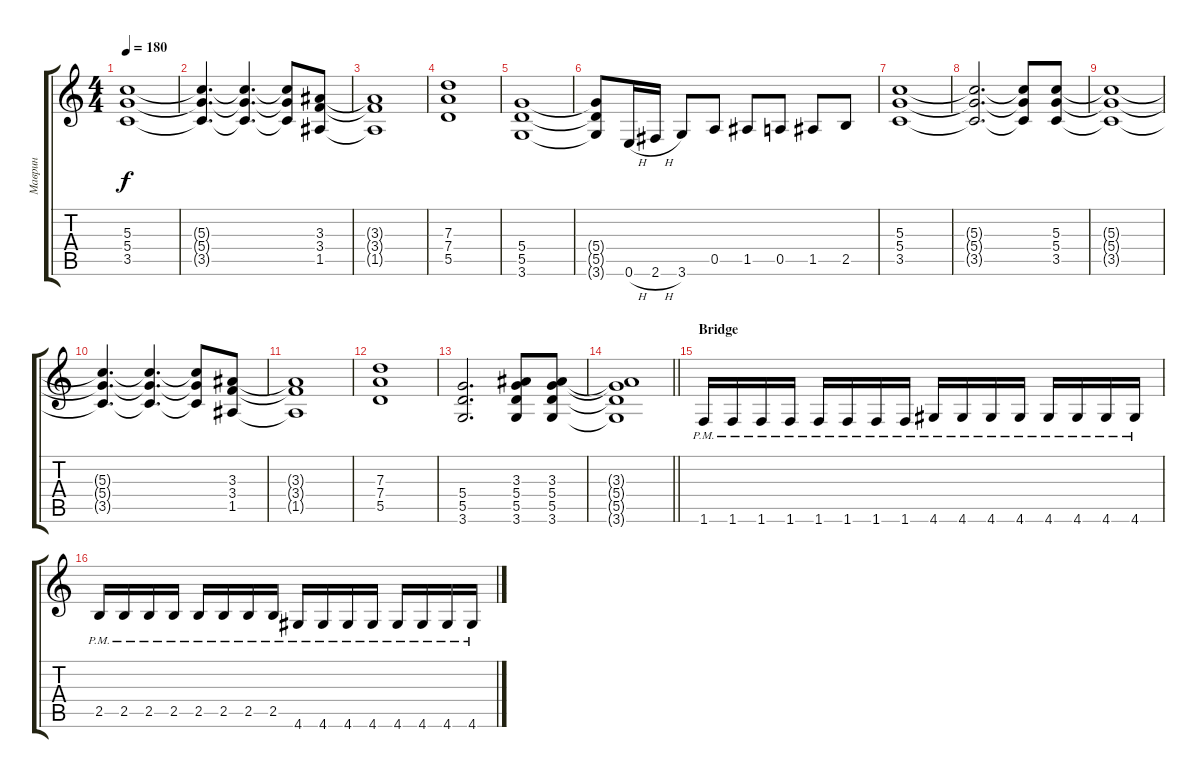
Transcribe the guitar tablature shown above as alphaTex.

\track ("Маврин" "Маврин") {instrument overdrivenguitar}
\staff {score tabs}
\tuning (E4 B3 G3 D3 A2 E2) {hide}
\ts (4 4)
\tempo 180
\clef g2
\ks c
(5.3{t} 5.4{t} 3.5{t}).1{dy f} |
(5.3{t} 5.4{t} 3.5{t}).4{d} (5.3{t} 5.4{t} 3.5{t}).4{d} (5.3{t} 5.4{t} 3.5{t}).8 (3.3 3.4 1.5).8 |
(3.3{t} 3.4{t} 1.5{t}).1 |
(7.3 7.4 5.5).1 |
(5.4 5.5 3.6).1 |
(5.4{t} 5.5{t} 3.6{t}).8 0.6{h}.16 2.6{h}.16 3.6.8 0.5.8 1.5.8 0.5.8 1.5.8 2.5.8 |
(5.3 5.4 3.5).1 |
(5.3{t} 5.4{t} 3.5{t}).2{d} (5.3{t} 5.4{t} 3.5{t}).8 (5.3 5.4 3.5).8 |
(5.3{t} 5.4{t} 3.5{t}).1 |
(5.3{t} 5.4{t} 3.5{t}).4{d} (5.3{t} 5.4{t} 3.5{t}).4{d} (5.3{t} 5.4{t} 3.5{t}).8 (3.3 3.4 1.5).8 |
(3.3{t} 3.4{t} 1.5{t}).1 |
(7.3 7.4 5.5).1 |
(5.4 5.5 3.6).2{d} (3.3 5.4 5.5 3.6).8 (3.3 5.4 5.5 3.6).8 |
\barLineRight lightlight
(3.3{t} 5.4{t} 5.5{t} 3.6{t}).1 |
\section ("" "Bridge")
1.6{pm}.16 1.6{pm}.16 1.6{pm}.16 1.6{pm}.16 1.6{pm}.16 1.6{pm}.16 1.6{pm}.16 1.6{pm}.16 4.6{pm}.16 4.6{pm}.16 4.6{pm}.16 4.6{pm}.16 4.6{pm}.16 4.6{pm}.16 4.6{pm}.16 4.6{pm}.16 |
2.5{pm}.16 2.5{pm}.16 2.5{pm}.16 2.5{pm}.16 2.5{pm}.16 2.5{pm}.16 2.5{pm}.16 2.5{pm}.16 4.6{pm}.16 4.6{pm}.16 4.6{pm}.16 4.6{pm}.16 4.6{pm}.16 4.6{pm}.16 4.6{pm}.16 4.6{pm}.16
